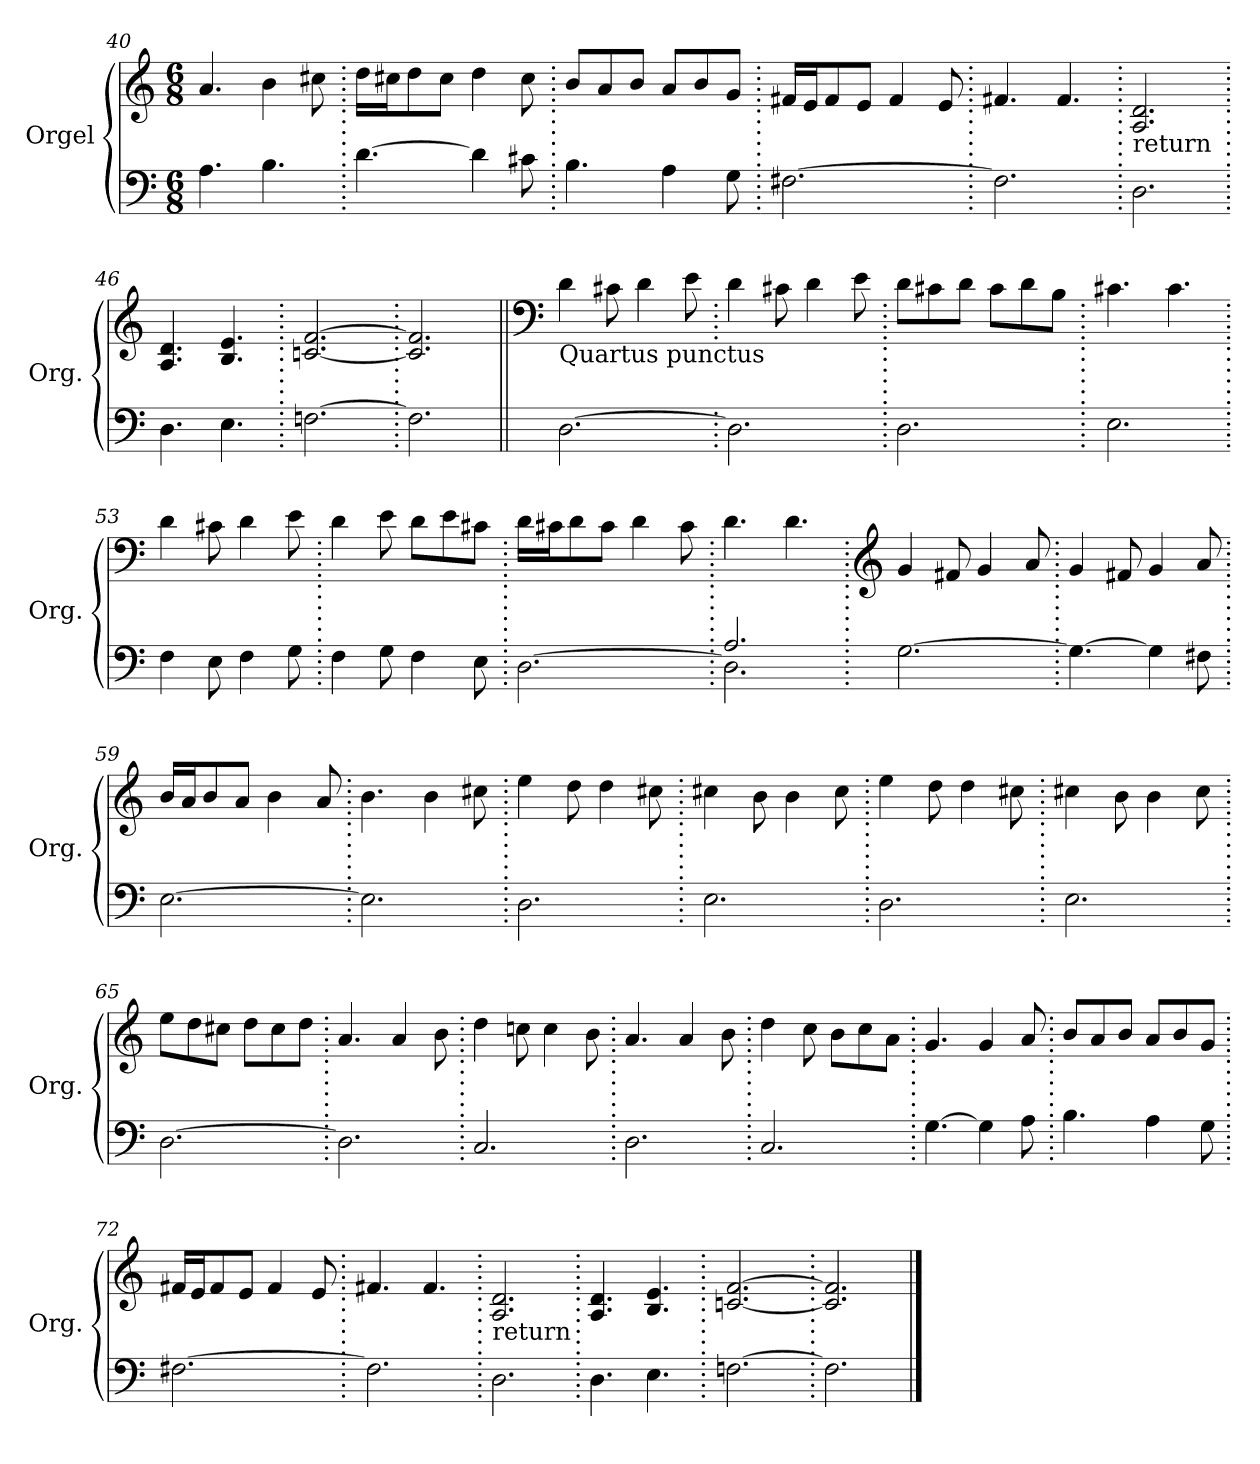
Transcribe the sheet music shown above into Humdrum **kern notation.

**kern	**kern
*part1	*part1
*staff2	*staff1
*I"Orgel	*
*I'Org.	*
*clefF4	*clefG2
*k[]	*k[]
*M6/8	*M6/8
=40	=40
4.A\	4.a/
4.B\	4b\
.	8cc#X\
=41.	=41.
[4.d\	16dd\LL
.	16cc#X\J
.	8dd\
.	8cc#\J
4d\]	4dd\
8c#X\	8cc#\
!!LO:LB:g=z
=42.	=42.
4.B\	8b/L
.	8a/
.	8b/J
4A\	8a/L
.	8b/
8G\	8g/J
=43.	=43.
[2.F#X\	16f#X/LL
.	16e/J
.	8f#/
.	8e/J
.	4f#/
.	8e/
=44.	=44.
2.F#\]	4.f#X/
.	4.f#/
=45.	=45.
!	!LO:TX:b:t=return
2.D\	2.A/ 2.d/
=46.	=46.
4.D\	4.A/ 4.d/
4.E\	4.B/ 4.e/
=47.	=47.
[2.Fn\	[2.cn/ [2.f/
=48.	=48.
2.F\]	2.c/] 2.f/]
=49||	=49||
*	*clefF4
!	!LO:TX:b:t=Quartus punctus
[2.D\	4d\
.	8c#X\
.	4d\
.	8e\
=50.	=50.
2.D\]	4d\
.	8c#X\
.	4d\
.	8e\
!!LO:LB:g=z
=51.	=51.
2.D\	8d\L
.	8c#X\
.	8d\J
.	8c#\L
.	8d\
.	8B\J
=52.	=52.
2.E\	4.c#X\
.	4.c#\
=53.	=53.
4F\	4d\
8E\	8c#X\
4F\	4d\
8G\	8e\
=54.	=54.
4F\	4d\
8G\	8e\
4F\	8d\L
.	8e\
8E\	8c#X\J
=55.	=55.
[2.D\	16d\LL
.	16c#X\J
.	8d\
.	8c#\J
.	4d\
.	8c#\
=56.	=56.
*^	*
2.A/	2.D\]	4.d\
.	.	4.d\
*v	*v	*
=57.	=57.
*	*clefG2
[2.G\	4g/
.	8f#X/
.	4g/
.	8a/
!!LO:LB:g=z
=58.	=58.
4.G\_	4g/
.	8f#X/
4G\]	4g/
8F#X\	8a/
=59.	=59.
[2.E\	16b/LL
.	16a/J
.	8b/
.	8a/J
.	4b\
.	8a/
=60.	=60.
2.E\]	4.b\
.	4b\
.	8cc#X\
=61.	=61.
2.D\	4ee\
.	8dd\
.	4dd\
.	8cc#X\
=62.	=62.
2.E\	4cc#X\
.	8b\
.	4b\
.	8cc#\
=63.	=63.
2.D\	4ee\
.	8dd\
.	4dd\
.	8cc#X\
=64.	=64.
2.E\	4cc#X\
.	8b\
.	4b\
.	8cc#\
=65.	=65.
[2.D\	8ee\L
.	8dd\
.	8cc#X\J
.	8dd\L
.	8cc#\
.	8dd\J
=66.	=66.
2.D\]	4.a/
.	4a/
.	8b\
!!LO:LB:g=z
=67.	=67.
2.C/	4dd\
.	8ccn\
.	4cc\
.	8b\
=68.	=68.
2.D\	4.a/
.	4a/
.	8b\
=69.	=69.
2.C/	4dd\
.	8cc\
.	8b\L
.	8cc\
.	8a\J
=70.	=70.
[4.G\	4.g/
4G\]	4g/
8A\	8a/
=71.	=71.
4.B\	8b/L
.	8a/
.	8b/J
4A\	8a/L
.	8b/
8G\	8g/J
=72.	=72.
[2.F#X\	16f#X/LL
.	16e/J
.	8f#/
.	8e/J
.	4f#/
.	8e/
=73.	=73.
2.F#\]	4.f#X/
.	4.f#/
=74.	=74.
!	!LO:TX:b:t=return
2.D\	2.A/ 2.d/
=75.	=75.
4.D\	4.A/ 4.d/
4.E\	4.B/ 4.e/
=76.	=76.
[2.Fn\	[2.cn/ [2.f/
=77.	=77.
2.F\]	2.c/] 2.f/]
==	==
*-	*-
